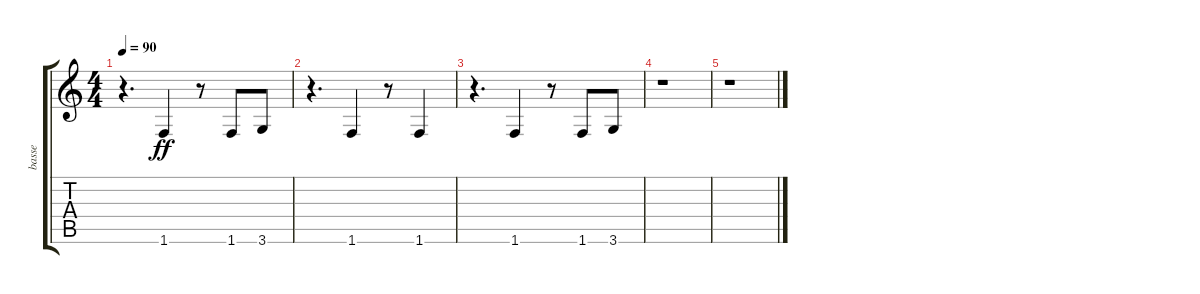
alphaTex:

\track ("basse" "basse") {instrument fretlessbass}
\staff {score tabs}
\tuning (E4 B3 G3 D3 A2 E2) {hide}
\ts (4 4)
\tempo 90
\clef g2
\ks c
r.4{d dy ff} 1.6.4 r.8 1.6.8 3.6.8 |
r.4{d} 1.6.4 r.8 1.6.4 |
r.4{d} 1.6.4 r.8 1.6.8 3.6.8 |
r.1 |
r.1
